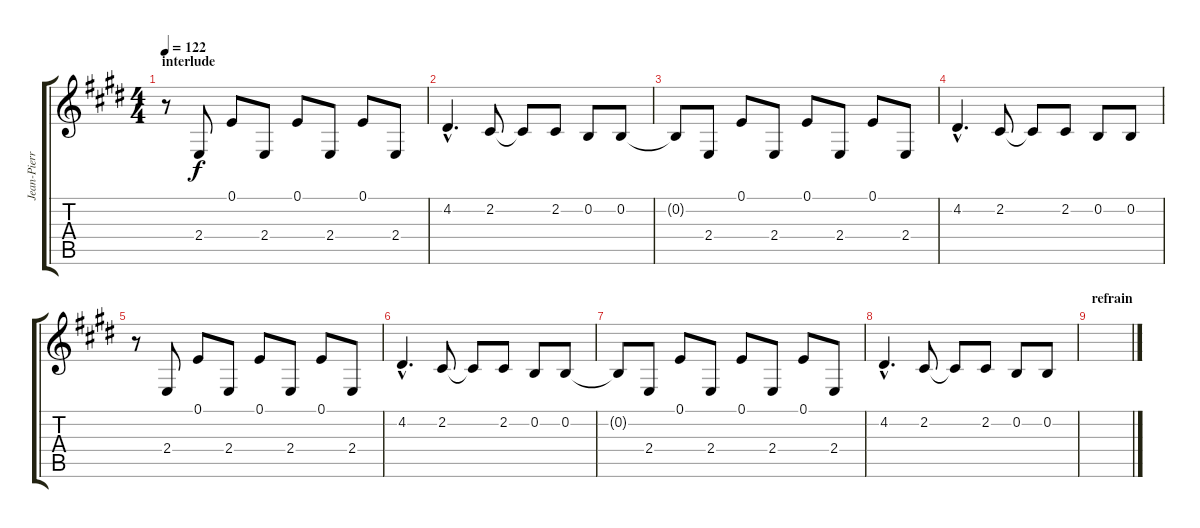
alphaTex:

\track ("Jean-Pierre Pilot (synthé)" "Jean-Pierr") {instrument fx4atmosphere}
\staff {score tabs}
\tuning (E4 B3 G3 D3 A2 E2) {hide}
\ts (4 4)
\section ("" "interlude")
\tempo 122
\clef g2
\ks e
r.8{dy f volume 16} 2.4.8 0.1.8 2.4.8 0.1.8 2.4.8 0.1.8 2.4.8 |
4.2{hac}.4{d} 2.2.8 2.2{t}.8 2.2.8 0.2.8 0.2.8 |
0.2{t}.8 2.4.8 0.1.8 2.4.8 0.1.8 2.4.8 0.1.8 2.4.8 |
4.2{hac}.4{d} 2.2.8 2.2{t}.8 2.2.8 0.2.8 0.2.8 |
r.8 2.4.8 0.1.8 2.4.8 0.1.8 2.4.8 0.1.8 2.4.8 |
4.2{hac}.4{d} 2.2.8 2.2{t}.8 2.2.8 0.2.8 0.2.8 |
0.2{t}.8 2.4.8 0.1.8 2.4.8 0.1.8 2.4.8 0.1.8 2.4.8 |
4.2{hac}.4{d} 2.2.8 2.2{t}.8 2.2.8 0.2.8 0.2.8 |
\section ("" "refrain")
